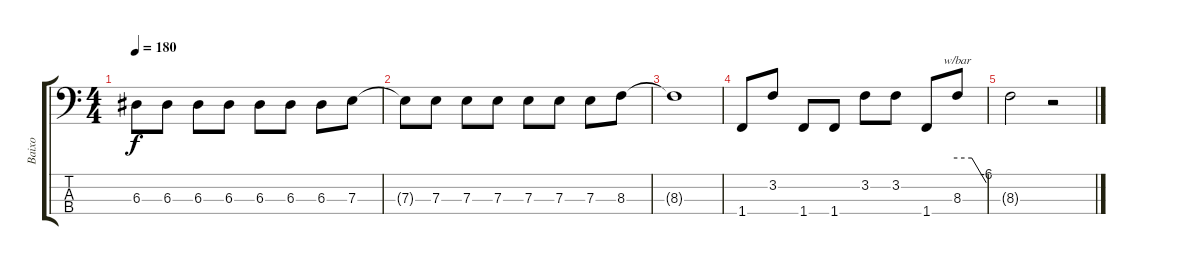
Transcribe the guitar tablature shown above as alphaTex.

\track ("Baixo" "Baixo") {instrument electricbassfinger}
\staff {score tabs}
\tuning (G2 D2 A1 E1) {hide}
\ts (4 4)
\tempo 180
\clef f4
\ks c
6.3{t}.8{dy f} 6.3.8 6.3.8 6.3.8 6.3.8 6.3.8 6.3.8 7.3.8 |
7.3{t}.8 7.3.8 7.3.8 7.3.8 7.3.8 7.3.8 7.3.8 8.3.8 |
8.3{t}.1 |
1.4.8 3.2.8 1.4.8 1.4.8 3.2.8 3.2.8 1.4.8 8.3.8{tbe (custom default 0 0 30 0 60 -24)} |
8.3{t}.2 r.2
